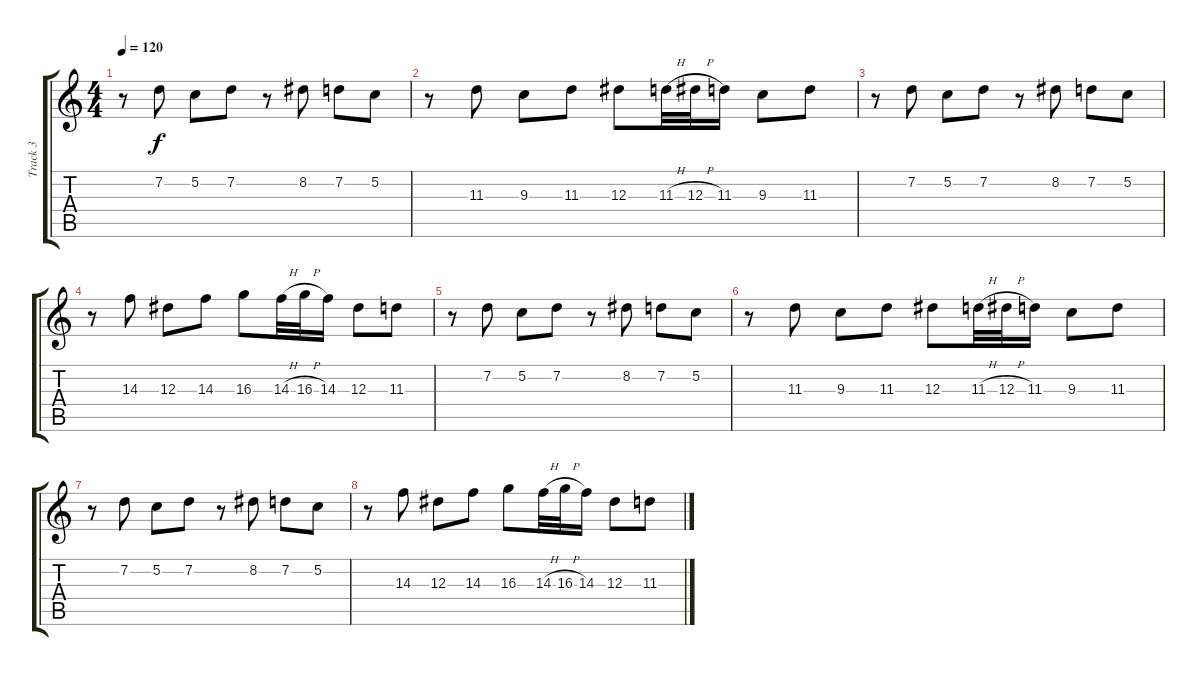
\track ("Track 3" "Track 3") {instrument distortionguitar}
\staff {score tabs}
\tuning (C4 G3 Eb3 Bb2 F2 C2) {hide}
\ts (4 4)
\tempo 120
\clef g2
\ks c
r.8{dy f} 7.2.8 5.2.8 7.2.8 r.8 8.2.8 7.2.8 5.2.8 |
r.8 11.3.8 9.3.8 11.3.8 12.3.8 11.3{h}.32 12.3{h}.32 11.3.16 9.3.8 11.3.8 |
r.8 7.2.8 5.2.8 7.2.8 r.8 8.2.8 7.2.8 5.2.8 |
r.8 14.3.8 12.3.8 14.3.8 16.3.8 14.3{h}.32 16.3{h}.32 14.3.16 12.3.8 11.3.8 |
r.8 7.2.8 5.2.8 7.2.8 r.8 8.2.8 7.2.8 5.2.8 |
r.8 11.3.8 9.3.8 11.3.8 12.3.8 11.3{h}.32 12.3{h}.32 11.3.16 9.3.8 11.3.8 |
r.8 7.2.8 5.2.8 7.2.8 r.8 8.2.8 7.2.8 5.2.8 |
r.8 14.3.8 12.3.8 14.3.8 16.3.8 14.3{h}.32 16.3{h}.32 14.3.16 12.3.8 11.3.8
